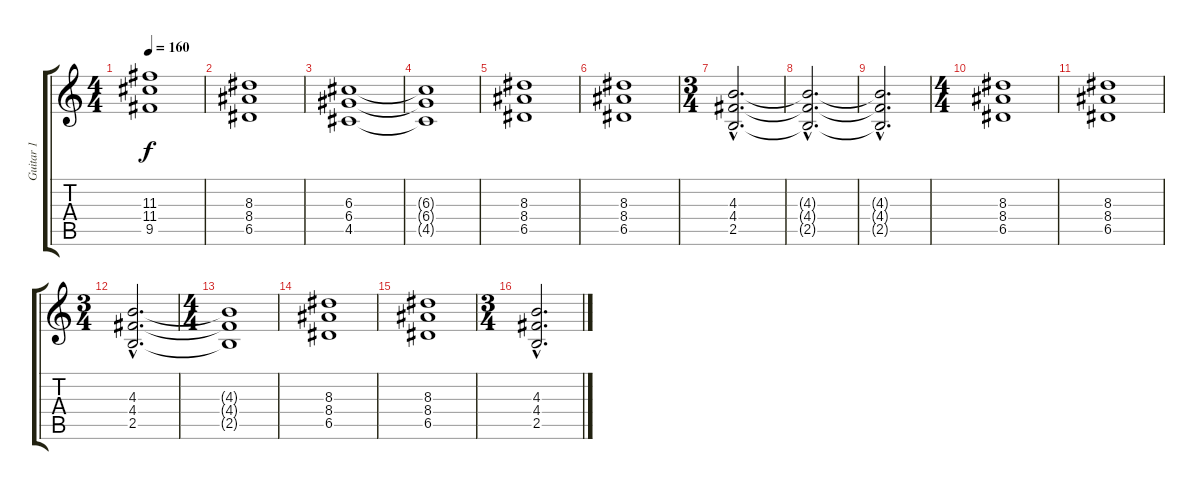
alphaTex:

\track ("Guitar 1" "Guitar 1") {instrument distortionguitar}
\staff {score tabs}
\tuning (E4 B3 G3 D3 A2 E2) {hide}
\ts (4 4)
\tempo 160
\clef g2
\ks c
(11.3 11.4 9.5).1{dy f} |
(8.3 8.4 6.5).1 |
(6.3 6.4 4.5).1 |
(6.3{t} 6.4{t} 4.5{t}).1 |
(8.3 8.4 6.5).1 |
(8.3 8.4 6.5).1 |
\ts (3 4)
(4.3{hac} 4.4{hac} 2.5{hac}).2{d} |
(4.3{hac t} 4.4{hac t} 2.5{hac t}).2{d} |
(4.3{hac t} 4.4{hac t} 2.5{hac t}).2{d} |
\ts (4 4)
(8.3 8.4 6.5).1 |
(8.3 8.4 6.5).1 |
\ts (3 4)
(4.3{hac} 4.4{hac} 2.5{hac}).2{d} |
\ts (4 4)
(4.3{t} 4.4{t} 2.5{t}).1 |
(8.3 8.4 6.5).1 |
(8.3 8.4 6.5).1 |
\ts (3 4)
(4.3{hac} 4.4{hac} 2.5{hac}).2{d}
